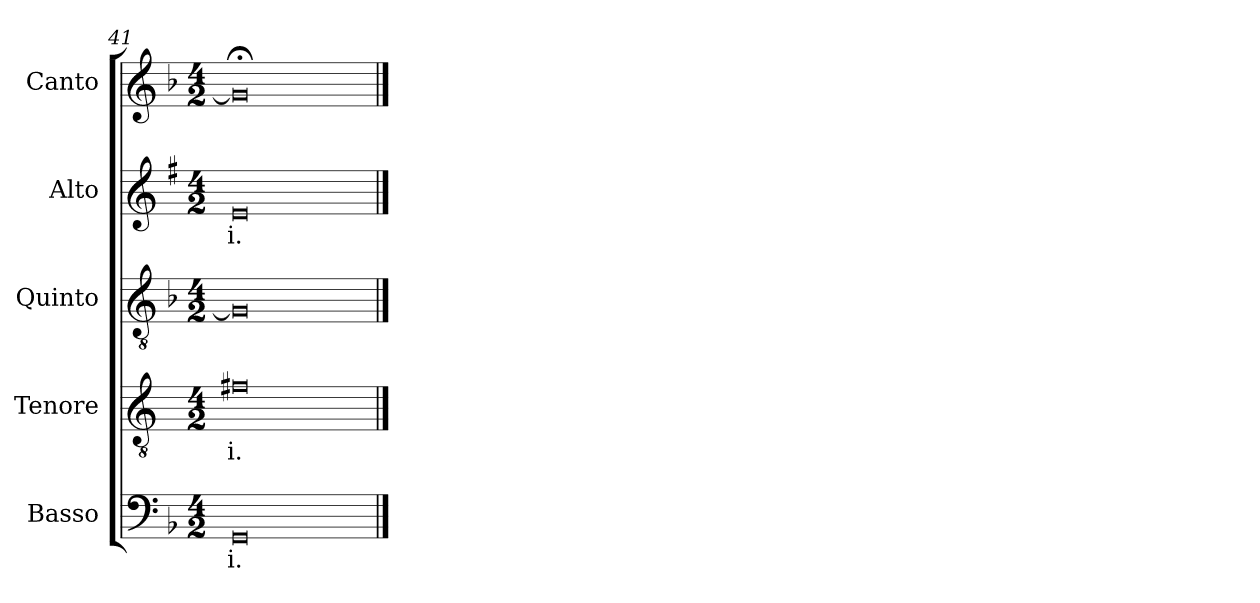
**kern	**text	**kern	**text	**kern	**text	**kern	**text	**kern	**text
*part5	*part5	*part4	*part4	*part3	*part3	*part2	*part2	*part1	*part1
*staff5	*staff5	*staff4	*staff4	*staff3	*staff3	*staff2	*staff2	*staff1	*staff1
*I"Basso	*	*I"Tenore	*	*I"Quinto	*	*I"Alto	*	*I"Canto	*
*I'B	*	*I'T	*	*	*	*I'A	*	*I'C	*
*clefF4	*	*clefGv2	*	*clefGv2	*	*clefG2	*	*clefG2	*
*	*	*ITrd4c7	*	*	*	*ITrd1c2	*	*	*
*k[b-]	*	*k[b-]	*	*k[b-]	*	*k[b-]	*	*k[b-]	*
*F:	*	*F:	*	*F:	*	*F:	*	*F:	*
*M4/2	*	*M4/2	*	*M4/2	*	*M4/2	*	*M4/2	*
=41	=41	=41	=41	=41	=41	=41	=41	=41	=41
!	!LO:LY:b	!	!LO:LY:b	!	!	!	!LO:LY:b	!	!
0GG	-i.	0Bn	-i.	0G]	.	0d	-i.	0g;<]	.
==	==	==	==	==	==	==	==	==	==
*-	*-	*-	*-	*-	*-	*-	*-	*-	*-
